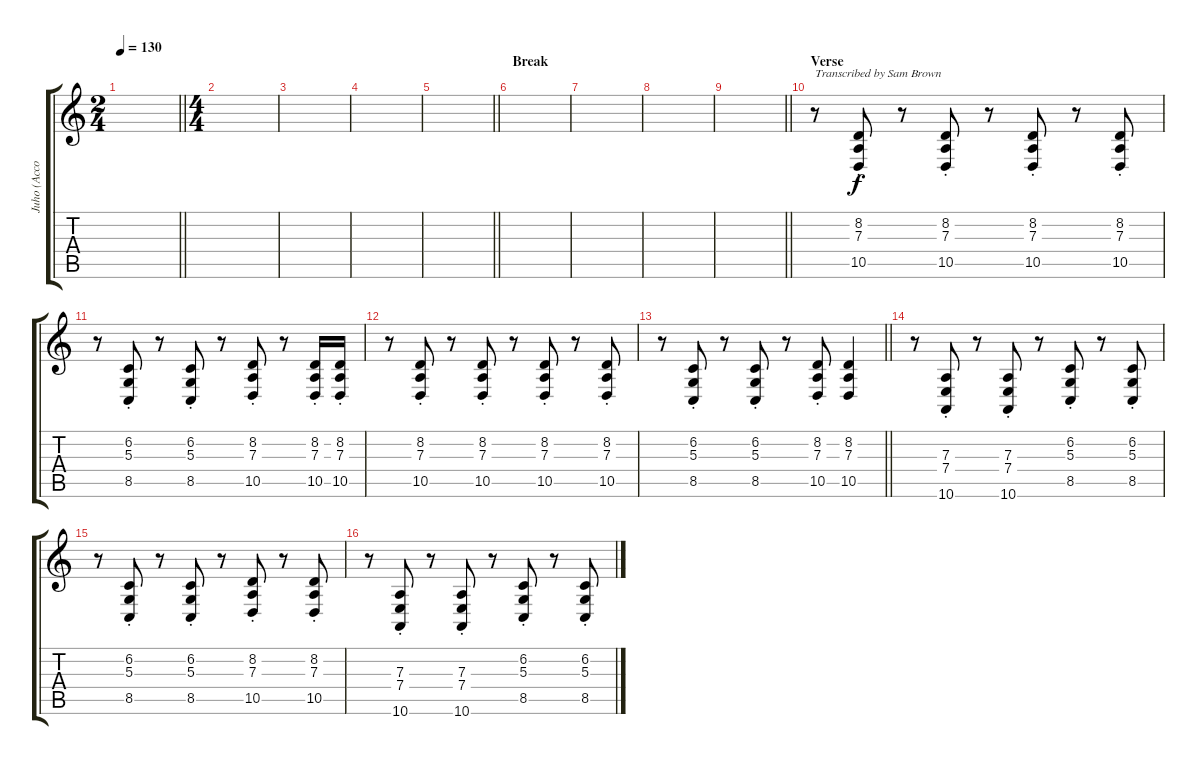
\track ("Juho (Acco. Rhythm)" "Juho (Acco") {instrument accordion}
\staff {score tabs}
\tuning (B3 Gb3 D3 A2 E2 B1) {hide}
\ts (2 4)
\tempo 130
\clef g2
\barLineRight lightlight
\ks c
|
\ts (4 4)
\section ("" "")
|
|
|
\barLineRight lightlight
|
\section ("" "Break")
|
|
|
\barLineRight lightlight
|
\section ("" "Verse")
r.8{txt "Transcribed by Sam Brown"} (8.2{st} 7.3{st} 10.5{st}).8 r.8 (8.2{st} 7.3{st} 10.5{st}).8 r.8 (8.2{st} 7.3{st} 10.5{st}).8 r.8 (8.2{st} 7.3{st} 10.5{st}).8 |
r.8 (6.2{st} 5.3{st} 8.5{st}).8 r.8 (6.2{st} 5.3{st} 8.5{st}).8 r.8 (8.2{st} 7.3{st} 10.5{st}).8 r.8 (8.2{st} 7.3{st} 10.5{st}).16 (8.2{st} 7.3{st} 10.5{st}).16 |
r.8 (8.2{st} 7.3{st} 10.5{st}).8 r.8 (8.2{st} 7.3{st} 10.5{st}).8 r.8 (8.2{st} 7.3{st} 10.5{st}).8 r.8 (8.2{st} 7.3{st} 10.5{st}).8 |
\barLineRight lightlight
r.8 (6.2{st} 5.3{st} 8.5{st}).8 r.8 (6.2{st} 5.3{st} 8.5{st}).8 r.8 (8.2{st} 7.3{st} 10.5{st}).8 (8.2 7.3 10.5).4 |
\section ("" "")
r.8 (7.3{st} 7.4{st} 10.6{st}).8 r.8 (7.3{st} 7.4{st} 10.6{st}).8 r.8 (6.2{st} 5.3{st} 8.5{st}).8 r.8 (6.2{st} 5.3{st} 8.5{st}).8 |
r.8 (6.2{st} 5.3{st} 8.5{st}).8 r.8 (6.2{st} 5.3{st} 8.5{st}).8 r.8 (8.2{st} 7.3{st} 10.5{st}).8 r.8 (8.2{st} 7.3{st} 10.5{st}).8 |
r.8 (7.3{st} 7.4{st} 10.6{st}).8 r.8 (7.3{st} 7.4{st} 10.6{st}).8 r.8 (6.2{st} 5.3{st} 8.5{st}).8 r.8 (6.2{st} 5.3{st} 8.5{st}).8
